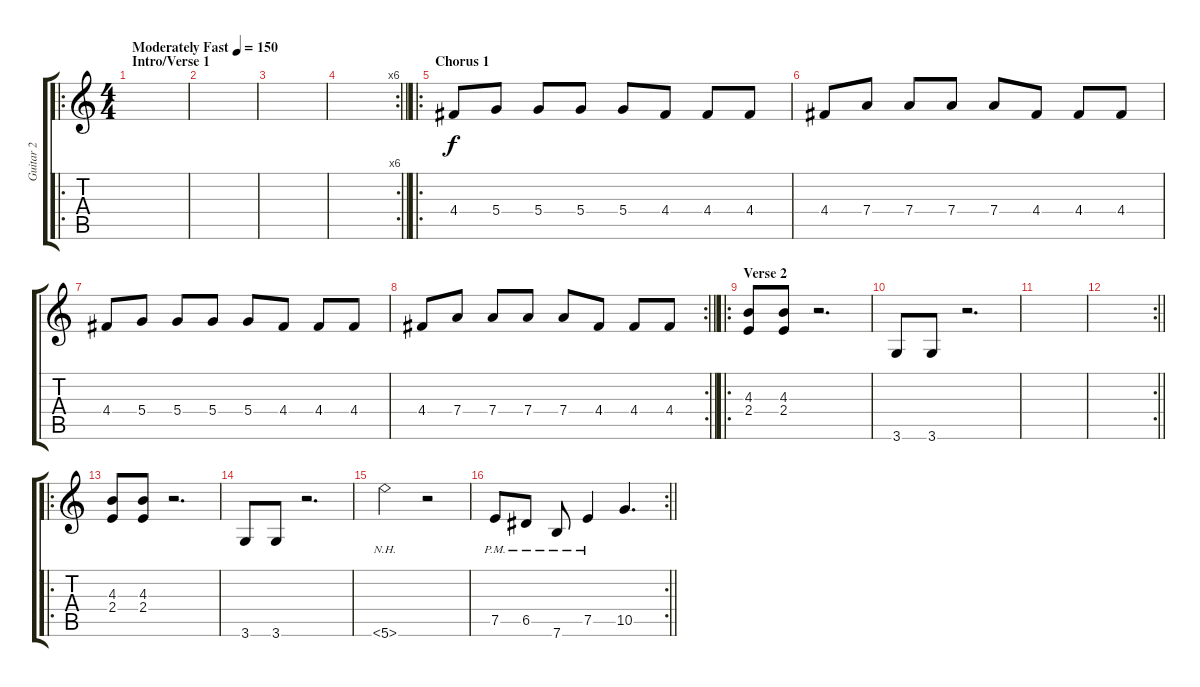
\track ("Guitar 2" "Guitar 2") {instrument overdrivenguitar}
\staff {score tabs}
\tuning (E4 B3 G3 D3 A2 E2) {hide}
\ro
\ts (4 4)
\section ("" "Intro/Verse 1")
\tempo (150 "Moderately Fast")
\clef g2
\ks c
|
|
|
\rc 6
\barLineRight lightlight
|
\ro
\section ("" "Chorus 1")
4.4.8 5.4.8 5.4.8 5.4.8 5.4.8 4.4.8 4.4.8 4.4.8 |
4.4.8 7.4.8 7.4.8 7.4.8 7.4.8 4.4.8 4.4.8 4.4.8 |
4.4.8 5.4.8 5.4.8 5.4.8 5.4.8 4.4.8 4.4.8 4.4.8 |
\rc 2
\barLineRight lightlight
4.4.8 7.4.8 7.4.8 7.4.8 7.4.8 4.4.8 4.4.8 4.4.8 |
\ro
\section ("" "Verse 2")
(4.3 2.4).8 (4.3 2.4).8 r.2{d} |
3.6.8 3.6.8 r.2{d} |
|
\rc 2
\barLineRight lightlight
|
\ro
(4.3 2.4).8 (4.3 2.4).8 r.2{d} |
3.6.8 3.6.8 r.2{d} |
5.6{nh}.2 r.2 |
\rc 2
\barLineRight lightlight
7.5{pm}.8 6.5{pm}.8 7.6{pm}.8 7.5{pm}.4 10.5.4{d}
